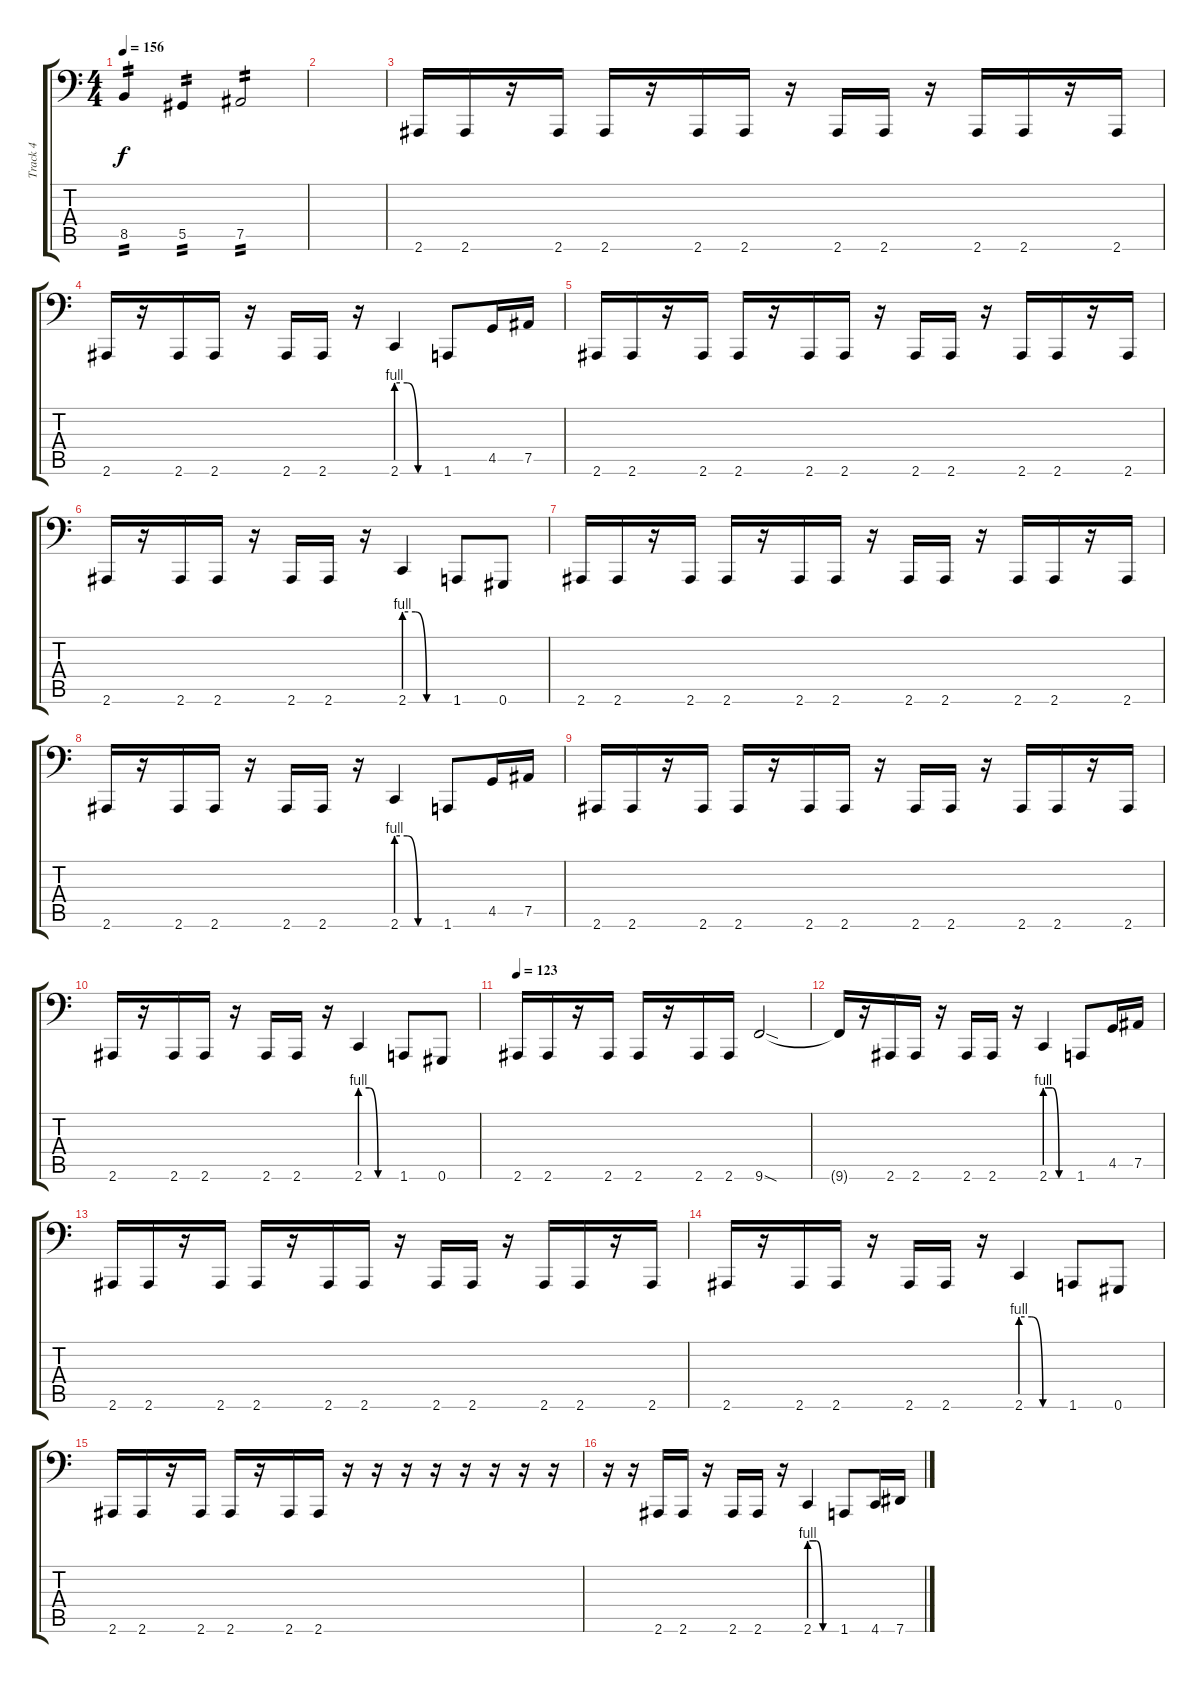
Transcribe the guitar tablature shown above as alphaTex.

\track ("Track 4" "Track 4") {instrument electricbassfinger}
\staff {score tabs}
\tuning (Bb2 Gb2 Db2 Ab1 Eb1 Ab0) {hide}
\ts (4 4)
\tempo 156
\clef f4
\ks c
8.5.4{tp 2 dy f} 5.5.4{tp 2} 7.5.2{tp 2} |
|
2.6.16 2.6.16 r.16 2.6.16 2.6.16 r.16 2.6.16 2.6.16 r.16 2.6.16 2.6.16 r.16 2.6.16 2.6.16 r.16 2.6.16 |
2.6.16 r.16 2.6.16 2.6.16 r.16 2.6.16 2.6.16 r.16 2.6{be (custom 0 4 15 4 30 0 60 0)}.4 1.6.8 4.5.16 7.5.16 |
2.6.16 2.6.16 r.16 2.6.16 2.6.16 r.16 2.6.16 2.6.16 r.16 2.6.16 2.6.16 r.16 2.6.16 2.6.16 r.16 2.6.16 |
2.6.16 r.16 2.6.16 2.6.16 r.16 2.6.16 2.6.16 r.16 2.6{be (custom 0 4 15 4 30 0 60 0)}.4 1.6.8 0.6.8 |
2.6.16 2.6.16 r.16 2.6.16 2.6.16 r.16 2.6.16 2.6.16 r.16 2.6.16 2.6.16 r.16 2.6.16 2.6.16 r.16 2.6.16 |
2.6.16 r.16 2.6.16 2.6.16 r.16 2.6.16 2.6.16 r.16 2.6{be (custom 0 4 15 4 30 0 60 0)}.4 1.6.8 4.5.16 7.5.16 |
2.6.16 2.6.16 r.16 2.6.16 2.6.16 r.16 2.6.16 2.6.16 r.16 2.6.16 2.6.16 r.16 2.6.16 2.6.16 r.16 2.6.16 |
2.6.16 r.16 2.6.16 2.6.16 r.16 2.6.16 2.6.16 r.16 2.6{be (custom 0 4 15 4 30 0 60 0)}.4 1.6.8 0.6.8 |
\tempo 123
2.6.16 2.6.16 r.16 2.6.16 2.6.16 r.16 2.6.16 2.6.16 9.6{sod}.2 |
9.6{t}.16 r.16 2.6.16 2.6.16 r.16 2.6.16 2.6.16 r.16 2.6{be (custom 0 4 15 4 30 0 60 0)}.4 1.6.8 4.5.16 7.5.16 |
2.6.16 2.6.16 r.16 2.6.16 2.6.16 r.16 2.6.16 2.6.16 r.16 2.6.16 2.6.16 r.16 2.6.16 2.6.16 r.16 2.6.16 |
2.6.16 r.16 2.6.16 2.6.16 r.16 2.6.16 2.6.16 r.16 2.6{be (custom 0 4 15 4 30 0 60 0)}.4 1.6.8 0.6.8 |
2.6.16 2.6.16 r.16 2.6.16 2.6.16 r.16 2.6.16 2.6.16 r.16 r.16 r.16 r.16 r.16 r.16 r.16 r.16 |
r.16 r.16 2.6.16 2.6.16 r.16 2.6.16 2.6.16 r.16 2.6{be (custom 0 4 15 4 30 0 60 0)}.4 1.6.8 4.6.16 7.6.16
